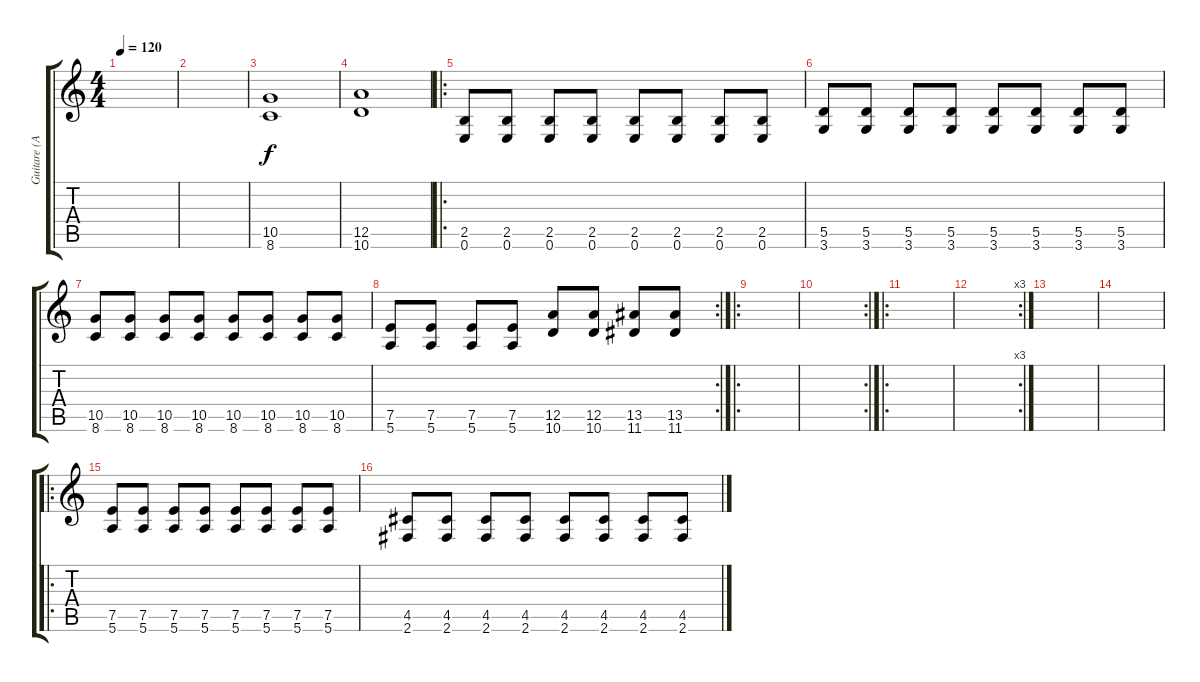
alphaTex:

\track ("Guitare (Antoine)" "Guitare (A") {instrument overdrivenguitar}
\staff {score tabs}
\tuning (E4 B3 G3 D3 A2 E2) {hide}
\ts (4 4)
\tempo 120
\clef g2
\ks c
|
|
(10.5 8.6).1 |
(12.5 10.6).1 |
\ro
(2.5 0.6).8 (2.5 0.6).8 (2.5 0.6).8 (2.5 0.6).8 (2.5 0.6).8 (2.5 0.6).8 (2.5 0.6).8 (2.5 0.6).8 |
(5.5 3.6).8 (5.5 3.6).8 (5.5 3.6).8 (5.5 3.6).8 (5.5 3.6).8 (5.5 3.6).8 (5.5 3.6).8 (5.5 3.6).8 |
(10.5 8.6).8 (10.5 8.6).8 (10.5 8.6).8 (10.5 8.6).8 (10.5 8.6).8 (10.5 8.6).8 (10.5 8.6).8 (10.5 8.6).8 |
\rc 2
(7.5 5.6).8 (7.5 5.6).8 (7.5 5.6).8 (7.5 5.6).8 (12.5 10.6).8 (12.5 10.6).8 (13.5 11.6).8 (13.5 11.6).8 |
\ro
|
\rc 2
|
\ro
|
\rc 3
|
|
|
\ro
(7.5 5.6).8 (7.5 5.6).8 (7.5 5.6).8 (7.5 5.6).8 (7.5 5.6).8 (7.5 5.6).8 (7.5 5.6).8 (7.5 5.6).8 |
(4.5 2.6).8 (4.5 2.6).8 (4.5 2.6).8 (4.5 2.6).8 (4.5 2.6).8 (4.5 2.6).8 (4.5 2.6).8 (4.5 2.6).8
